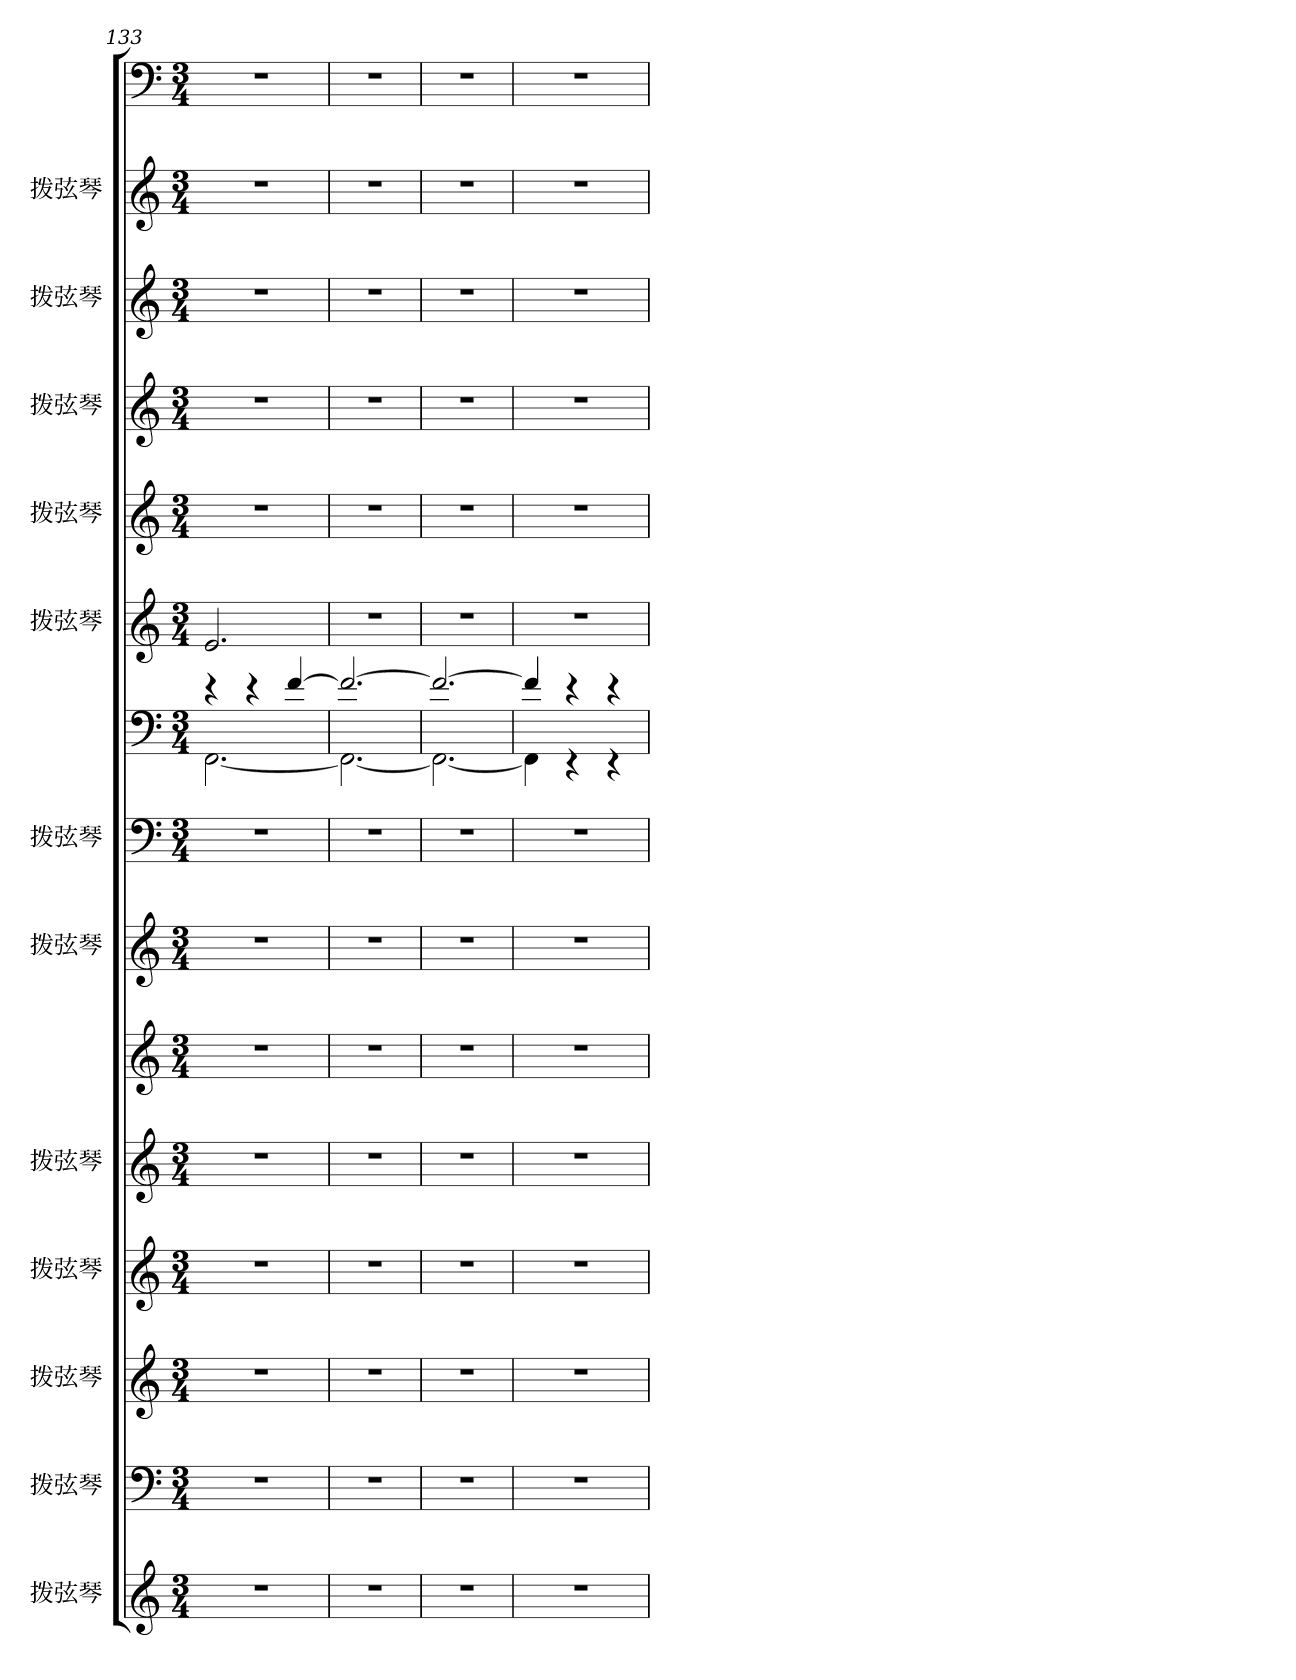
**kern	**kern	**kern	**kern	**kern	**kern	**kern	**kern	**kern	**kern	**kern	**kern	**kern	**kern	**kern
*part12	*part11	*part10	*part9	*part8	*part8	*part7	*part6	*part6	*part5	*part4	*part3	*part2	*part1	*part1
*staff15	*staff14	*staff13	*staff12	*staff11	*staff10	*staff9	*staff8	*staff7	*staff6	*staff5	*staff4	*staff3	*staff2	*staff1
*I"拨弦琴	*I"拨弦琴	*I"拨弦琴	*I"拨弦琴	*I"拨弦琴	*	*I"拨弦琴	*I"拨弦琴	*	*I"拨弦琴	*I"拨弦琴	*I"拨弦琴	*I"拨弦琴	*I"拨弦琴	*
*clefG2	*clefF4	*clefG2	*clefG2	*clefG2	*clefG2	*clefG2	*clefF4	*clefF4	*clefG2	*clefG2	*clefG2	*clefG2	*clefG2	*clefF4
*k[]	*k[]	*k[]	*k[]	*k[]	*k[]	*k[]	*k[]	*k[]	*k[]	*k[]	*k[]	*k[]	*k[]	*k[]
*M3/4	*M3/4	*M3/4	*M3/4	*M3/4	*M3/4	*M3/4	*M3/4	*M3/4	*M3/4	*M3/4	*M3/4	*M3/4	*M3/4	*M3/4
=133	=133	=133	=133	=133	=133	=133	=133	=133	=133	=133	=133	=133	=133	=133
*	*	*	*	*	*	*	*	*^	*	*	*	*	*	*
2.r	2.r	2.r	2.r	2.r	2.r	2.r	2.r	4r	[2.FF\	2.e/	2.r	2.r	2.r	2.r	2.r
.	.	.	.	.	.	.	.	4r	.	.	.	.	.	.	.
.	.	.	.	.	.	.	.	[4f/	.	.	.	.	.	.	.
=134	=134	=134	=134	=134	=134	=134	=134	=134	=134	=134	=134	=134	=134	=134	=134
2.r	2.r	2.r	2.r	2.r	2.r	2.r	2.r	2.f/_	2.FF\_	2.r	2.r	2.r	2.r	2.r	2.r
=135	=135	=135	=135	=135	=135	=135	=135	=135	=135	=135	=135	=135	=135	=135	=135
2.r	2.r	2.r	2.r	2.r	2.r	2.r	2.r	2.f/_	2.FF\_	2.r	2.r	2.r	2.r	2.r	2.r
=136	=136	=136	=136	=136	=136	=136	=136	=136	=136	=136	=136	=136	=136	=136	=136
2.r	2.r	2.r	2.r	2.r	2.r	2.r	2.r	4f/]	4FF\]	2.r	2.r	2.r	2.r	2.r	2.r
.	.	.	.	.	.	.	.	4r	4r	.	.	.	.	.	.
.	.	.	.	.	.	.	.	4r	4r	.	.	.	.	.	.
*	*	*	*	*	*	*	*	*v	*v	*	*	*	*	*	*
=	=	=	=	=	=	=	=	=	=	=	=	=	=	=
*-	*-	*-	*-	*-	*-	*-	*-	*-	*-	*-	*-	*-	*-	*-
